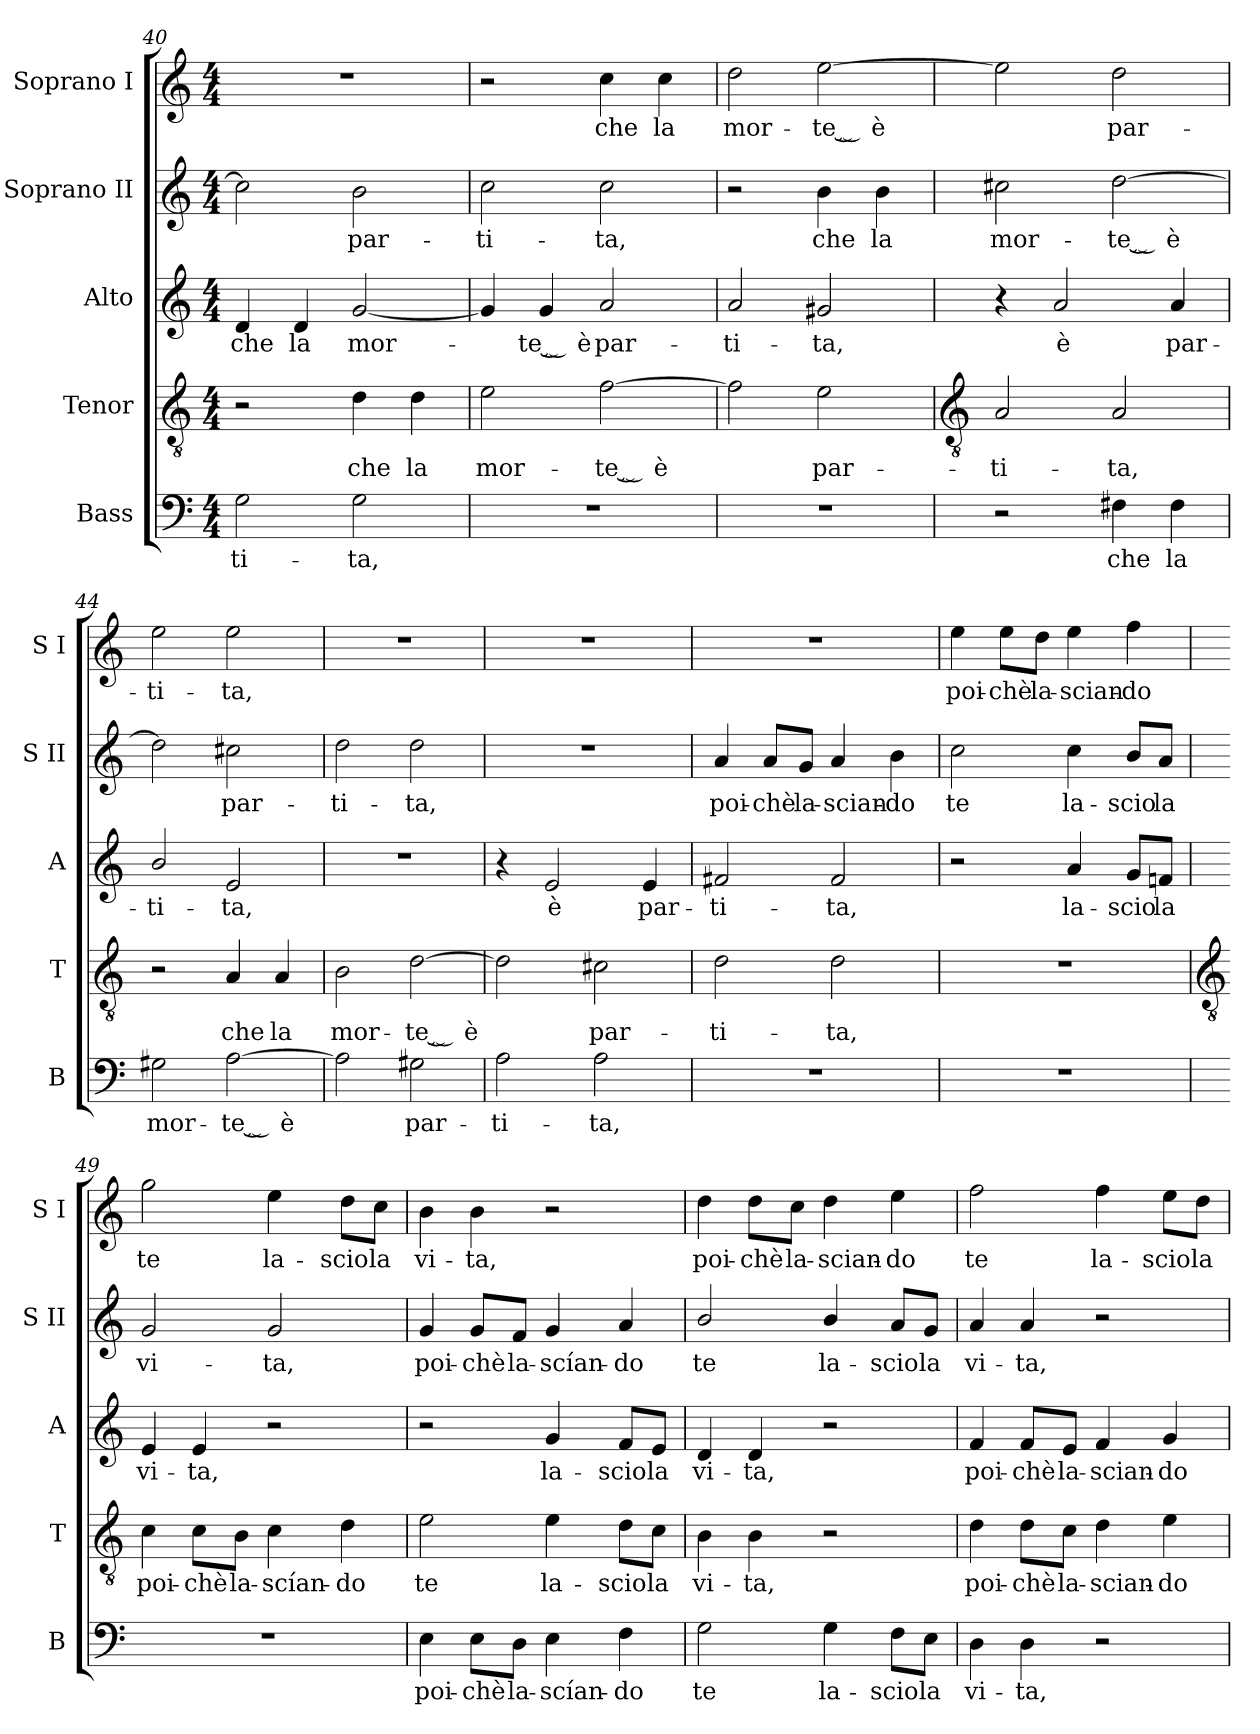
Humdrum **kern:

**kern	**text	**kern	**text	**kern	**text	**kern	**text	**kern	**text
*part5	*part5	*part4	*part4	*part3	*part3	*part2	*part2	*part1	*part1
*staff5	*staff5	*staff4	*staff4	*staff3	*staff3	*staff2	*staff2	*staff1	*staff1
*I"Bass	*	*I"Tenor	*	*I"Alto	*	*I"Soprano II	*	*I"Soprano I	*
*I'B	*	*I'T	*	*I'A	*	*I'S II	*	*I'S I	*
*clefF4	*	*clefGv2	*	*clefG2	*	*clefG2	*	*clefG2	*
*k[]	*	*k[]	*	*k[]	*	*k[]	*	*k[]	*
*C:	*	*C:	*	*C:	*	*C:	*	*C:	*
*M4/4	*	*M4/4	*	*M4/4	*	*M4/4	*	*M4/4	*
=40	=40	=40	=40	=40	=40	=40	=40	=40	=40
!	!LO:LY:b	!	!	!	!LO:LY:b	!	!	!	!
2G	-ti-	2r	.	4d	che	2cc]	.	1r	.
!	!	!	!	!	!LO:LY:b	!	!	!	!
.	.	.	.	4d	la	.	.	.	.
!	!LO:LY:b	!	!LO:LY:b	!	!LO:LY:b	!	!LO:LY:b	!	!
2G	-ta,	4d	che	[2g	mor-	2b	par-	.	.
!	!	!	!LO:LY:b	!	!	!	!	!	!
.	.	4d	la	.	.	.	.	.	.
=41	=41	=41	=41	=41	=41	=41	=41	=41	=41
!	!	!	!LO:LY:b	!	!	!	!LO:LY:b	!	!
1r	.	2e	mor-	4g]	.	2cc	-ti-	2r	.
!	!	!	!	!	!LO:LY:b	!	!	!	!
.	.	.	.	4g	te ̮ è	.	.	.	.
!	!	!	!LO:LY:b	!	!LO:LY:b	!	!LO:LY:b	!	!LO:LY:b
.	.	[2f	-te ̮ è	2a	par-	2cc	-ta,	4cc	che
!	!	!	!	!	!	!	!	!	!LO:LY:b
.	.	.	.	.	.	.	.	4cc	la
=42	=42	=42	=42	=42	=42	=42	=42	=42	=42
!	!	!	!	!	!LO:LY:b	!	!	!	!LO:LY:b
1r	.	2f]	.	2a	-ti-	2r	.	2dd	mor-
!	!	!	!LO:LY:b	!	!LO:LY:b	!	!LO:LY:b	!	!LO:LY:b
.	.	2e	par-	2g#X	-ta,	4b	che	[2ee	-te ̮ è
!	!	!	!	!	!	!	!LO:LY:b	!	!
.	.	.	.	.	.	4b	la	.	.
!!LO:LB:g=z
=43	=43	=43	=43	=43	=43	=43	=43	=43	=43
*	*	*clefGv2	*	*	*	*	*	*	*
!	!	!	!LO:LY:b	!	!	!	!LO:LY:b	!	!
2r	.	2A	-ti-	4r	.	2cc#X	mor-	2ee]	.
!	!	!	!	!	!LO:LY:b	!	!	!	!
.	.	.	.	2a	è	.	.	.	.
!	!LO:LY:b	!	!LO:LY:b	!	!	!	!LO:LY:b	!	!LO:LY:b
4F#X	che	2A	-ta,	.	.	[2dd	-te ̮ è	2dd	par-
!	!LO:LY:b	!	!	!	!LO:LY:b	!	!	!	!
4F#	la	.	.	4a	par-	.	.	.	.
=44	=44	=44	=44	=44	=44	=44	=44	=44	=44
!	!LO:LY:b	!	!	!	!LO:LY:b	!	!	!	!LO:LY:b
2G#X	mor-	2r	.	2b/	-ti-	2dd]	.	2ee	-ti-
!	!LO:LY:b	!	!LO:LY:b	!	!LO:LY:b	!	!LO:LY:b	!	!LO:LY:b
[2A	-te ̮ è	4A	che	2e	-ta,	2cc#X	par-	2ee	-ta,
!	!	!	!LO:LY:b	!	!	!	!	!	!
.	.	4A	la	.	.	.	.	.	.
=45	=45	=45	=45	=45	=45	=45	=45	=45	=45
!	!	!	!LO:LY:b	!	!	!	!LO:LY:b	!	!
2A]	.	2B	mor-	1r	.	2dd	-ti-	1r	.
!	!LO:LY:b	!	!LO:LY:b	!	!	!	!LO:LY:b	!	!
2G#X	par-	[2d	-te ̮ è	.	.	2dd	-ta,	.	.
=46	=46	=46	=46	=46	=46	=46	=46	=46	=46
!	!LO:LY:b	!	!	!	!	!	!	!	!
2A	-ti-	2d]	.	4r	.	1r	.	1r	.
!	!	!	!	!	!LO:LY:b	!	!	!	!
.	.	.	.	2e	è	.	.	.	.
!	!LO:LY:b	!	!LO:LY:b	!	!	!	!	!	!
2A	-ta,	2c#X	par-	.	.	.	.	.	.
!	!	!	!	!	!LO:LY:b	!	!	!	!
.	.	.	.	4e	par-	.	.	.	.
=47	=47	=47	=47	=47	=47	=47	=47	=47	=47
!	!	!	!LO:LY:b	!	!LO:LY:b	!	!LO:LY:b	!	!
1r	.	2d	-ti-	2f#X	-ti-	4a	poi-	1r	.
!	!	!	!	!	!	!	!LO:LY:b	!	!
.	.	.	.	.	.	8a/L	-chè	.	.
!	!	!	!	!	!	!	!LO:LY:b	!	!
.	.	.	.	.	.	8g/J	la-	.	.
!	!	!	!LO:LY:b	!	!LO:LY:b	!	!LO:LY:b	!	!
.	.	2d	-ta,	2f#	-ta,	4a	-scian-	.	.
!	!	!	!	!	!	!	!LO:LY:b	!	!
.	.	.	.	.	.	4b	-do	.	.
=48	=48	=48	=48	=48	=48	=48	=48	=48	=48
!	!	!	!	!	!	!	!LO:LY:b	!	!LO:LY:b
1r	.	1r	.	2r	.	2cc	te	4ee	poi-
!	!	!	!	!	!	!	!	!	!LO:LY:b
.	.	.	.	.	.	.	.	8ee\L	-chè
!	!	!	!	!	!	!	!	!	!LO:LY:b
.	.	.	.	.	.	.	.	8dd\J	la-
!	!	!	!	!	!LO:LY:b	!	!LO:LY:b	!	!LO:LY:b
.	.	.	.	4a	la-	4cc	la-	4ee	-scian-
!	!	!	!	!	!LO:LY:b	!	!LO:LY:b	!	!LO:LY:b
.	.	.	.	8g/L	-scio	8b/L	-scio	4ff	-do
!	!	!	!	!	!LO:LY:b	!	!LO:LY:b	!	!
.	.	.	.	8fn/J	la	8a/J	la	.	.
!!LO:LB:g=z
=49	=49	=49	=49	=49	=49	=49	=49	=49	=49
*	*	*clefGv2	*	*	*	*	*	*	*
!	!	!	!LO:LY:b	!	!LO:LY:b	!	!LO:LY:b	!	!LO:LY:b
1r	.	4c	poi-	4e	vi-	2g	vi-	2gg	te
!	!	!	!LO:LY:b	!	!LO:LY:b	!	!	!	!
.	.	8c\L	-chè	4e	-ta,	.	.	.	.
!	!	!	!LO:LY:b	!	!	!	!	!	!
.	.	8B\J	la-	.	.	.	.	.	.
!	!	!	!LO:LY:b	!	!	!	!LO:LY:b	!	!LO:LY:b
.	.	4c	-scían-	2r	.	2g	-ta,	4ee	la-
!	!	!	!LO:LY:b	!	!	!	!	!	!LO:LY:b
.	.	4d	-do	.	.	.	.	8dd\L	-scio
!	!	!	!	!	!	!	!	!	!LO:LY:b
.	.	.	.	.	.	.	.	8cc\J	la
=50	=50	=50	=50	=50	=50	=50	=50	=50	=50
!	!LO:LY:b	!	!LO:LY:b	!	!	!	!LO:LY:b	!	!LO:LY:b
4E	poi-	2e	te	2r	.	4g	poi-	4b	vi-
!	!LO:LY:b	!	!	!	!	!	!LO:LY:b	!	!LO:LY:b
8E\L	-chè	.	.	.	.	8g/L	-chè	4b	-ta,
!	!LO:LY:b	!	!	!	!	!	!LO:LY:b	!	!
8D\J	la-	.	.	.	.	8f/J	la-	.	.
!	!LO:LY:b	!	!LO:LY:b	!	!LO:LY:b	!	!LO:LY:b	!	!
4E	-scían-	4e	la-	4g	la-	4g	-scían-	2r	.
!	!LO:LY:b	!	!LO:LY:b	!	!LO:LY:b	!	!LO:LY:b	!	!
4F	-do	8d\L	-scio	8f/L	-scio	4a	-do	.	.
!	!	!	!LO:LY:b	!	!LO:LY:b	!	!	!	!
.	.	8c\J	la	8e/J	la	.	.	.	.
=51	=51	=51	=51	=51	=51	=51	=51	=51	=51
!	!LO:LY:b	!	!LO:LY:b	!	!LO:LY:b	!	!LO:LY:b	!	!LO:LY:b
2G	te	4B	vi-	4d	vi-	2b/	te	4dd	poi-
!	!	!	!LO:LY:b	!	!LO:LY:b	!	!	!	!LO:LY:b
.	.	4B	-ta,	4d	-ta,	.	.	8dd\L	-chè
!	!	!	!	!	!	!	!	!	!LO:LY:b
.	.	.	.	.	.	.	.	8cc\J	la-
!	!LO:LY:b	!	!	!	!	!	!LO:LY:b	!	!LO:LY:b
4G	la-	2r	.	2r	.	4b/	la-	4dd	-scian-
!	!LO:LY:b	!	!	!	!	!	!LO:LY:b	!	!LO:LY:b
8F\L	-scio	.	.	.	.	8a/L	-scio	4ee	-do
!	!LO:LY:b	!	!	!	!	!	!LO:LY:b	!	!
8E\J	la	.	.	.	.	8g/J	la	.	.
=52	=52	=52	=52	=52	=52	=52	=52	=52	=52
!	!LO:LY:b	!	!LO:LY:b	!	!LO:LY:b	!	!LO:LY:b	!	!LO:LY:b
4D	vi-	4d	poi-	4f	poi-	4a	vi-	2ff	te
!	!LO:LY:b	!	!LO:LY:b	!	!LO:LY:b	!	!LO:LY:b	!	!
4D	-ta,	8d\L	-chè	8f/L	-chè	4a	-ta,	.	.
!	!	!	!LO:LY:b	!	!LO:LY:b	!	!	!	!
.	.	8c\J	la-	8e/J	la-	.	.	.	.
!	!	!	!LO:LY:b	!	!LO:LY:b	!	!	!	!LO:LY:b
2r	.	4d	-scian-	4f	-scian-	2r	.	4ff	la-
!	!	!	!LO:LY:b	!	!LO:LY:b	!	!	!	!LO:LY:b
.	.	4e	-do	4g	-do	.	.	8ee\L	-scio
!	!	!	!	!	!	!	!	!	!LO:LY:b
.	.	.	.	.	.	.	.	8dd\J	la
=	=	=	=	=	=	=	=	=	=
*-	*-	*-	*-	*-	*-	*-	*-	*-	*-
